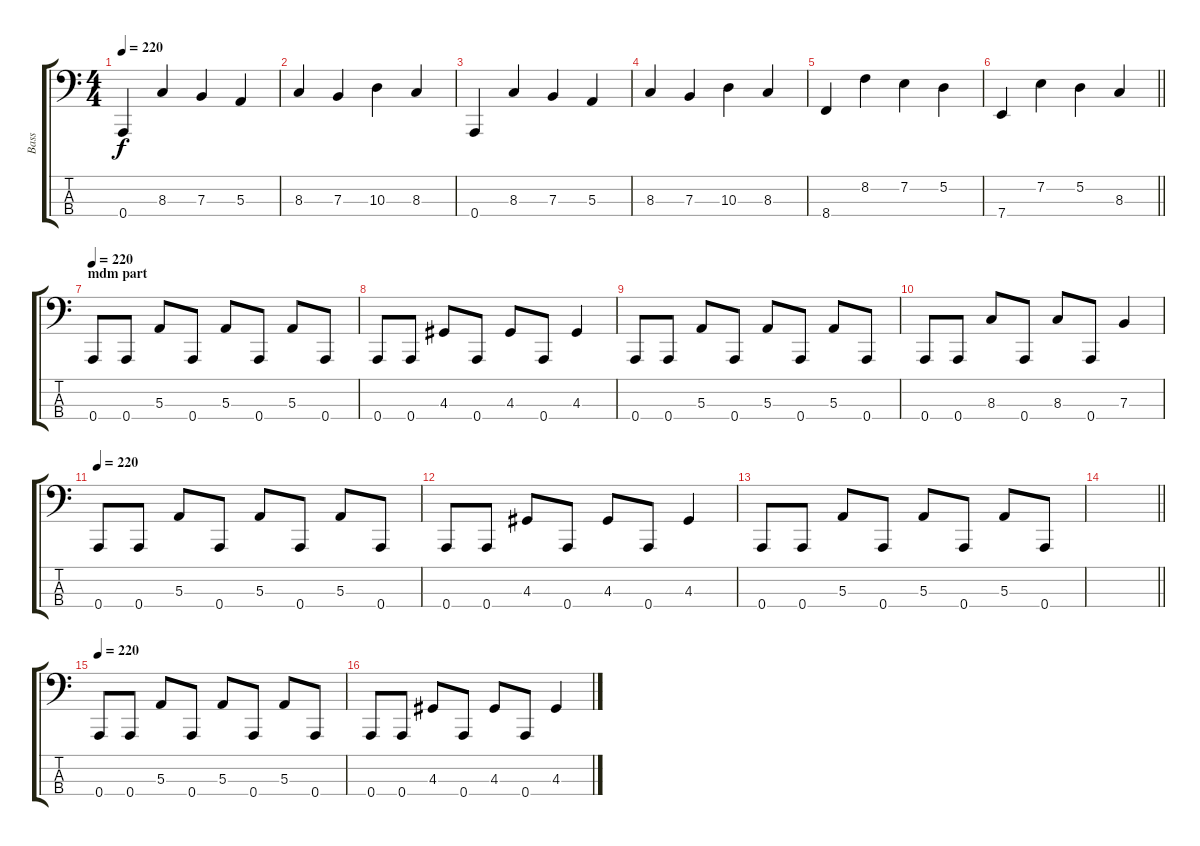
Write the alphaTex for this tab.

\track ("Bass" "Bass") {instrument electricbasspick}
\staff {score tabs}
\tuning (D2 A1 E1 A0) {hide}
\ts (4 4)
\tempo 220
\clef f4
\ks c
0.4.4{dy f} 8.3.4 7.3.4 5.3.4 |
8.3.4 7.3.4 10.3.4 8.3.4 |
0.4.4 8.3.4 7.3.4 5.3.4 |
8.3.4 7.3.4 10.3.4 8.3.4 |
8.4.4 8.2.4 7.2.4 5.2.4 |
\barLineRight lightlight
7.4.4 7.2.4 5.2.4 8.3.4 |
\section ("" "mdm part")
\tempo 220
0.4.8 0.4.8 5.3.8 0.4.8 5.3.8 0.4.8 5.3.8 0.4.8 |
0.4.8 0.4.8 4.3.8 0.4.8 4.3.8 0.4.8 4.3.4 |
0.4.8 0.4.8 5.3.8 0.4.8 5.3.8 0.4.8 5.3.8 0.4.8 |
0.4.8 0.4.8 8.3.8 0.4.8 8.3.8 0.4.8 7.3.4 |
\tempo 220
0.4.8 0.4.8 5.3.8 0.4.8 5.3.8 0.4.8 5.3.8 0.4.8 |
0.4.8 0.4.8 4.3.8 0.4.8 4.3.8 0.4.8 4.3.4 |
0.4.8 0.4.8 5.3.8 0.4.8 5.3.8 0.4.8 5.3.8 0.4.8 |
\barLineRight lightlight
|
\tempo 220
0.4.8 0.4.8 5.3.8 0.4.8 5.3.8 0.4.8 5.3.8 0.4.8 |
0.4.8 0.4.8 4.3.8 0.4.8 4.3.8 0.4.8 4.3.4
